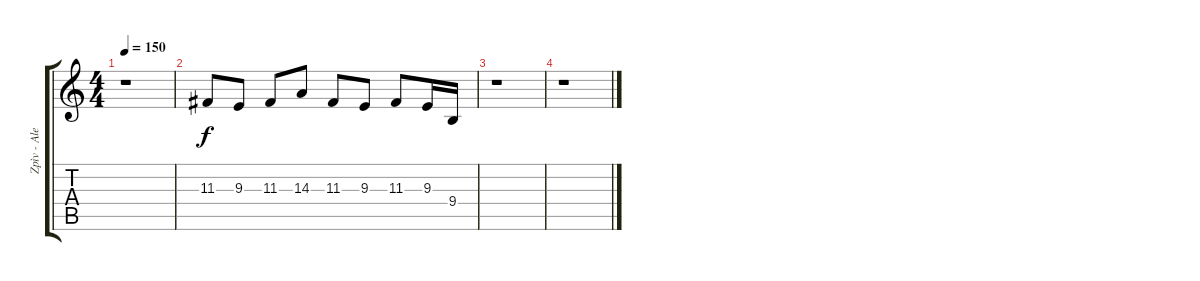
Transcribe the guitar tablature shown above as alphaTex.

\track ("Zpìv - Aleš Brichta" "Zpìv - Ale") {instrument lead6voice}
\staff {score tabs}
\tuning (E4 B3 G3 D3 A2 E2) {hide}
\ts (4 4)
\tempo 150
\clef g2
\ks c
r.1{dy f} |
11.3.8 9.3.8 11.3.8 14.3.8 11.3.8 9.3.8 11.3.8 9.3.16 9.4.16 |
r.1 |
r.1
